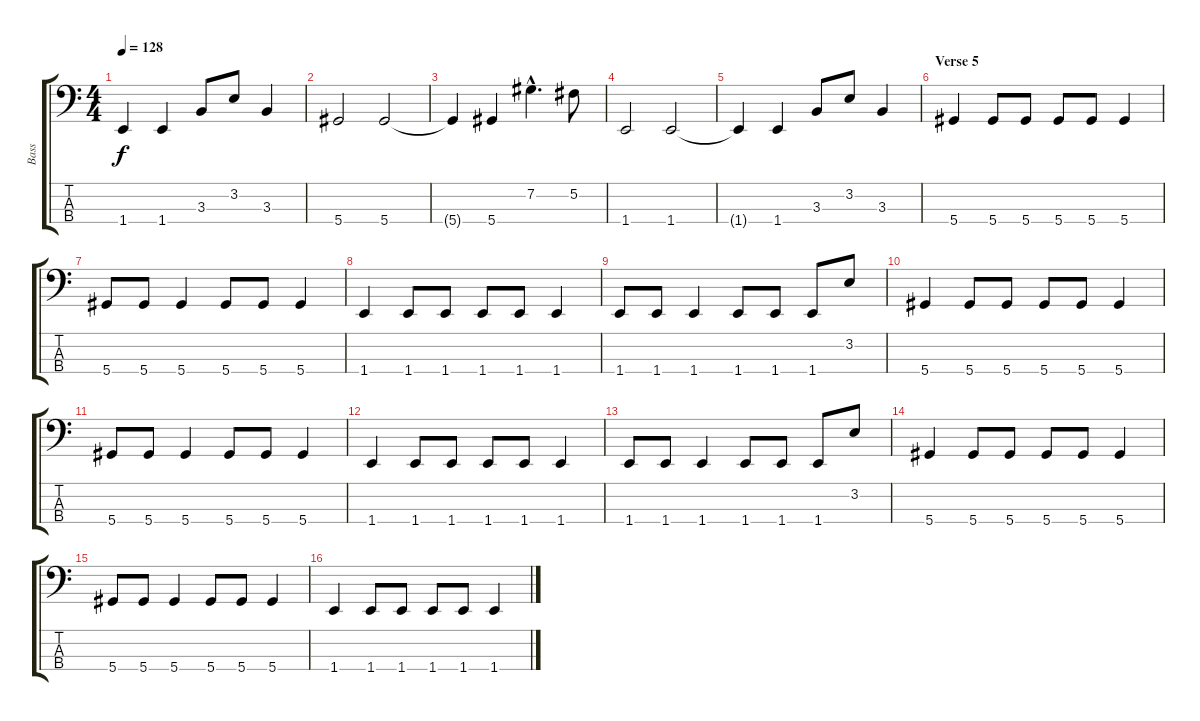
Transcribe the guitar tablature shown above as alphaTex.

\track ("Bass" "Bass") {instrument electricbassfinger}
\staff {score tabs}
\tuning (Gb2 Db2 Ab1 Eb1) {hide}
\ts (4 4)
\tempo 128
\clef f4
\ks c
1.4{t}.4{dy f} 1.4.4 3.3.8 3.2.8 3.3.4 |
5.4.2 5.4.2 |
5.4{t}.4 5.4.4 7.2{hac}.4{d} 5.2.8 |
1.4.2 1.4.2 |
1.4{t}.4 1.4.4 3.3.8 3.2.8 3.3.4 |
\section ("" "Verse 5")
5.4.4 5.4.8 5.4.8 5.4.8 5.4.8 5.4.4 |
5.4.8 5.4.8 5.4.4 5.4.8 5.4.8 5.4.4 |
1.4.4 1.4.8 1.4.8 1.4.8 1.4.8 1.4.4 |
1.4.8 1.4.8 1.4.4 1.4.8 1.4.8 1.4.8 3.2.8 |
5.4.4 5.4.8 5.4.8 5.4.8 5.4.8 5.4.4 |
5.4.8 5.4.8 5.4.4 5.4.8 5.4.8 5.4.4 |
1.4.4 1.4.8 1.4.8 1.4.8 1.4.8 1.4.4 |
1.4.8 1.4.8 1.4.4 1.4.8 1.4.8 1.4.8 3.2.8 |
5.4.4 5.4.8 5.4.8 5.4.8 5.4.8 5.4.4 |
5.4.8 5.4.8 5.4.4 5.4.8 5.4.8 5.4.4 |
1.4.4 1.4.8 1.4.8 1.4.8 1.4.8 1.4.4
